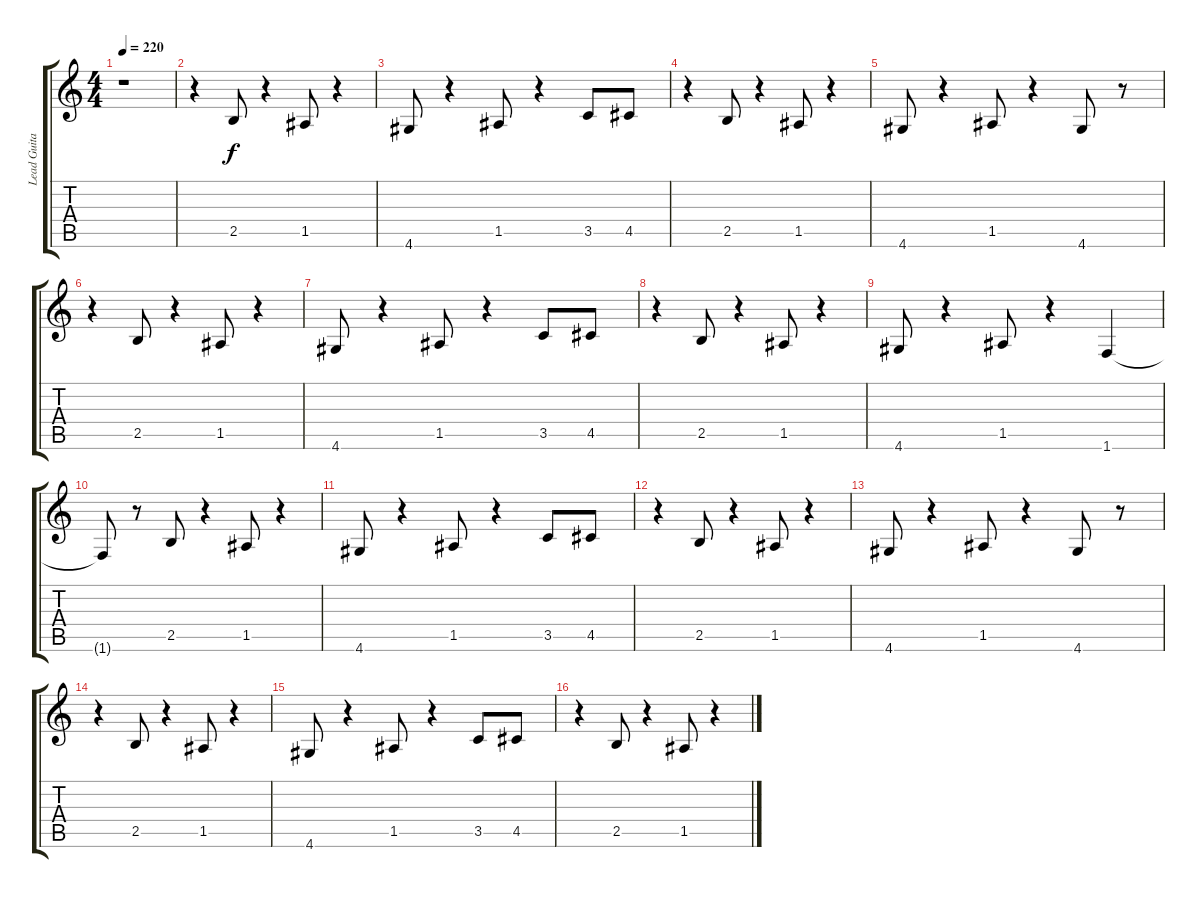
\track ("Lead Guitar" "Lead Guita") {instrument overdrivenguitar}
\staff {score tabs}
\tuning (E4 B3 G3 D3 A2 E2) {hide}
\ts (4 4)
\tempo 220
\clef g2
\ks c
r.1{dy f} |
r.4 2.5.8 r.4 1.5.8 r.4 |
4.6.8 r.4 1.5.8 r.4 3.5.8 4.5.8 |
r.4 2.5.8 r.4 1.5.8 r.4 |
4.6.8 r.4 1.5.8 r.4 4.6.8 r.8 |
r.4 2.5.8 r.4 1.5.8 r.4 |
4.6.8 r.4 1.5.8 r.4 3.5.8 4.5.8 |
r.4 2.5.8 r.4 1.5.8 r.4 |
4.6.8 r.4 1.5.8 r.4 1.6.4 |
1.6{t}.8 r.8 2.5.8 r.4 1.5.8 r.4 |
4.6.8 r.4 1.5.8 r.4 3.5.8 4.5.8 |
r.4 2.5.8 r.4 1.5.8 r.4 |
4.6.8 r.4 1.5.8 r.4 4.6.8 r.8 |
r.4 2.5.8 r.4 1.5.8 r.4 |
4.6.8 r.4 1.5.8 r.4 3.5.8 4.5.8 |
r.4 2.5.8 r.4 1.5.8 r.4
